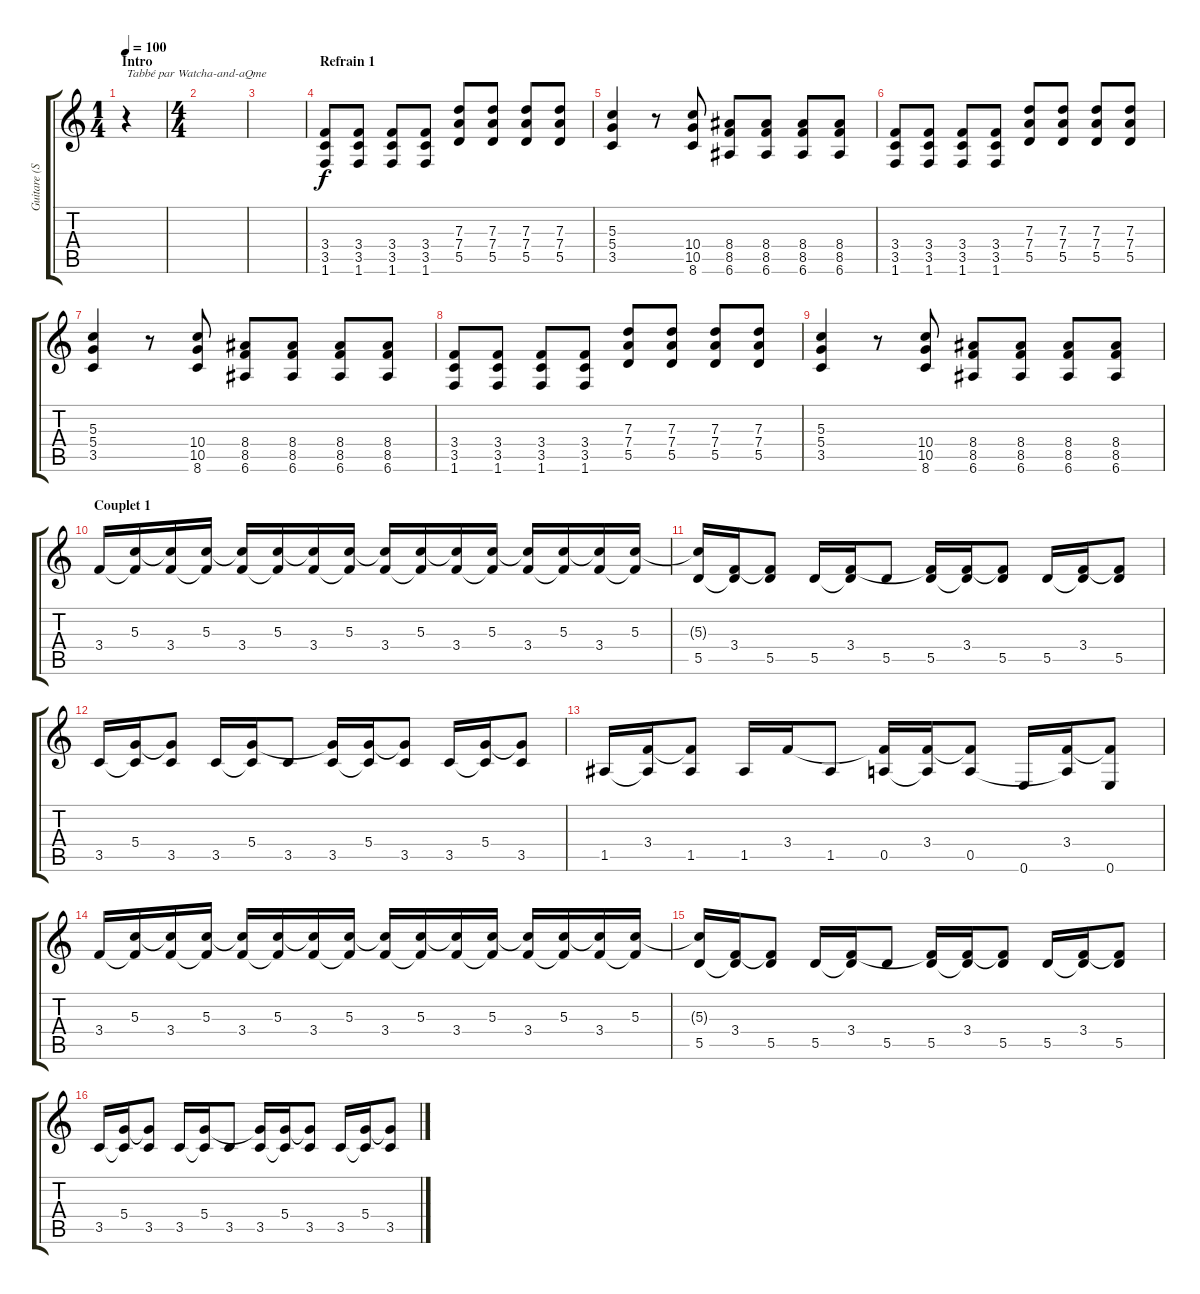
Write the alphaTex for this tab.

\track ("Guitare (Son Stéréo Gauche)" "Guitare (S") {instrument electricguitarjazz}
\staff {score tabs}
\tuning (E4 B3 G3 D3 A2 E2) {hide}
\ts (1 4)
\section ("" "Intro")
\tempo 100
\clef g2
\ks c
r.4{txt "Tabbé par Watcha-and-aQme" dy f instrument electricguitarjazz} |
\ts (4 4)
|
|
\section ("" "Refrain 1")
(3.4 3.5 1.6).8{instrument distortionguitar} (3.4 3.5 1.6).8 (3.4 3.5 1.6).8 (3.4 3.5 1.6).8 (7.3 7.4 5.5).8 (7.3 7.4 5.5).8 (7.3 7.4 5.5).8 (7.3 7.4 5.5).8 |
(5.3 5.4 3.5).4 r.8 (10.4 10.5 8.6).8 (8.4 8.5 6.6).8 (8.4 8.5 6.6).8 (8.4 8.5 6.6).8 (8.4 8.5 6.6).8 |
(3.4 3.5 1.6).8 (3.4 3.5 1.6).8 (3.4 3.5 1.6).8 (3.4 3.5 1.6).8 (7.3 7.4 5.5).8 (7.3 7.4 5.5).8 (7.3 7.4 5.5).8 (7.3 7.4 5.5).8 |
(5.3 5.4 3.5).4 r.8 (10.4 10.5 8.6).8 (8.4 8.5 6.6).8 (8.4 8.5 6.6).8 (8.4 8.5 6.6).8 (8.4 8.5 6.6).8 |
(3.4 3.5 1.6).8 (3.4 3.5 1.6).8 (3.4 3.5 1.6).8 (3.4 3.5 1.6).8 (7.3 7.4 5.5).8 (7.3 7.4 5.5).8 (7.3 7.4 5.5).8 (7.3 7.4 5.5).8 |
(5.3 5.4 3.5).4 r.8 (10.4 10.5 8.6).8 (8.4 8.5 6.6).8 (8.4 8.5 6.6).8 (8.4 8.5 6.6).8 (8.4 8.5 6.6).8 |
\section ("" "Couplet 1")
3.4.16{volume 16 instrument electricguitarjazz} (5.3 3.4{t}).16 (5.3{t} 3.4).16 (5.3 3.4{t}).16 (5.3{t} 3.4).16 (5.3 3.4{t}).16 (5.3{t} 3.4).16 (5.3 3.4{t}).16 (5.3{t} 3.4).16 (5.3 3.4{t}).16 (5.3{t} 3.4).16 (5.3 3.4{t}).16 (5.3{t} 3.4).16 (5.3 3.4{t}).16 (5.3{t} 3.4).16 (5.3 3.4{t}).16 |
(5.3{t} 5.5).16 (3.4 5.5{t}).16 (3.4{t} 5.5).8 5.5.16 (3.4 5.5{t}).16 5.5.8 (3.4{t} 5.5).16 (3.4 5.5{t}).16 (3.4{t} 5.5).8 5.5.16 (3.4 5.5{t}).16 (3.4{t} 5.5).8 |
3.5.16 (5.4 3.5{t}).16 (5.4{t} 3.5).8 3.5.16 (5.4 3.5{t}).16 3.5.8 (5.4{t} 3.5).16 (5.4 3.5{t}).16 (5.4{t} 3.5).8 3.5.16 (5.4 3.5{t}).16 (5.4{t} 3.5).8 |
1.5.16 (3.4 1.5{t}).16 (3.4{t} 1.5).8 1.5.16 3.4.16 1.5.8 (3.4{t} 0.5).16 (3.4 0.5{t}).16 (3.4{t} 0.5).8 0.6.16 (3.4 0.5{t}).16 (3.4{t} 0.6).8 |
3.4.16{volume 16 instrument electricguitarjazz} (5.3 3.4{t}).16 (5.3{t} 3.4).16 (5.3 3.4{t}).16 (5.3{t} 3.4).16 (5.3 3.4{t}).16 (5.3{t} 3.4).16 (5.3 3.4{t}).16 (5.3{t} 3.4).16 (5.3 3.4{t}).16 (5.3{t} 3.4).16 (5.3 3.4{t}).16 (5.3{t} 3.4).16 (5.3 3.4{t}).16 (5.3{t} 3.4).16 (5.3 3.4{t}).16 |
(5.3{t} 5.5).16 (3.4 5.5{t}).16 (3.4{t} 5.5).8 5.5.16 (3.4 5.5{t}).16 5.5.8 (3.4{t} 5.5).16 (3.4 5.5{t}).16 (3.4{t} 5.5).8 5.5.16 (3.4 5.5{t}).16 (3.4{t} 5.5).8 |
3.5.16 (5.4 3.5{t}).16 (5.4{t} 3.5).8 3.5.16 (5.4 3.5{t}).16 3.5.8 (5.4{t} 3.5).16 (5.4 3.5{t}).16 (5.4{t} 3.5).8 3.5.16 (5.4 3.5{t}).16 (5.4{t} 3.5).8
